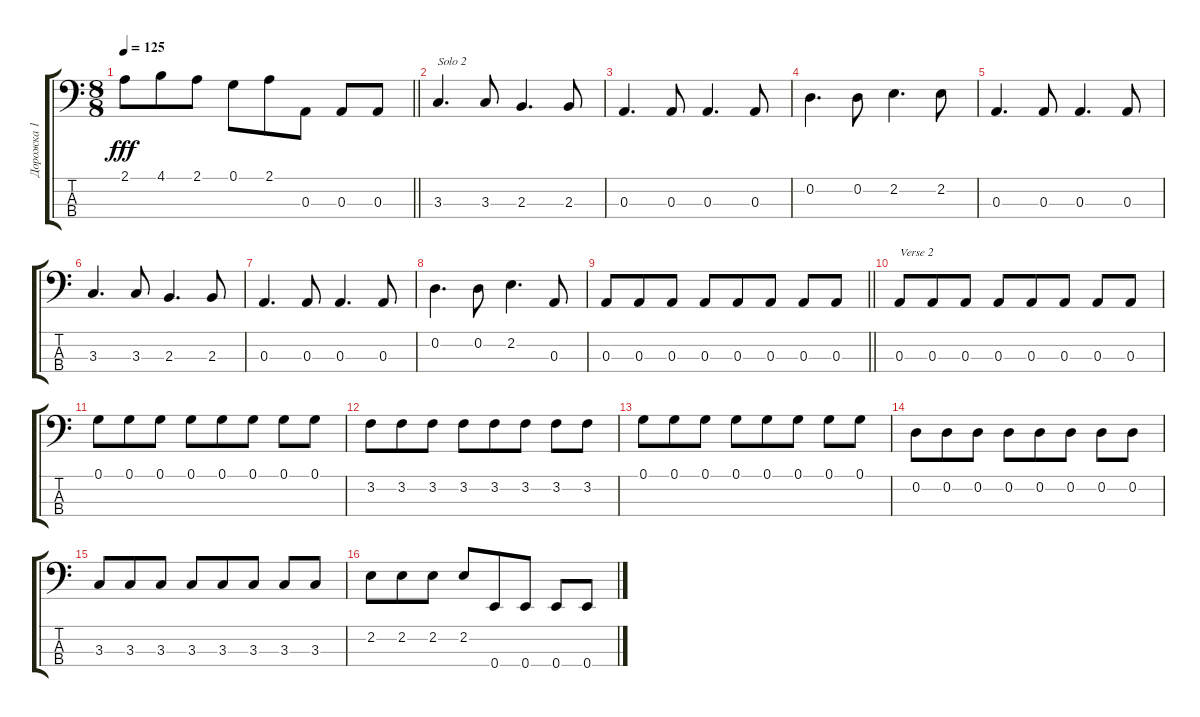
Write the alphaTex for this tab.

\track ("Дорожка 1" "Дорожка 1") {instrument acousticguitarsteel}
\staff {score tabs}
\tuning (G2 D2 A1 E1) {hide}
\ts (8 8)
\tempo 125
\clef f4
\barLineRight lightlight
\ks c
2.1.8{dy fff} 4.1.8 2.1.8 0.1.8 2.1.8 0.3.8 0.3.8 0.3.8 |
3.3.4{d txt "Solo 2"} 3.3.8 2.3.4{d} 2.3.8 |
0.3.4{d} 0.3.8 0.3.4{d} 0.3.8 |
0.2.4{d} 0.2.8 2.2.4{d} 2.2.8 |
0.3.4{d} 0.3.8 0.3.4{d} 0.3.8 |
3.3.4{d} 3.3.8 2.3.4{d} 2.3.8 |
0.3.4{d} 0.3.8 0.3.4{d} 0.3.8 |
0.2.4{d} 0.2.8 2.2.4{d} 0.3.8 |
\barLineRight lightlight
0.3.8 0.3.8 0.3.8 0.3.8 0.3.8 0.3.8 0.3.8 0.3.8 |
0.3.8{txt "Verse 2"} 0.3.8 0.3.8 0.3.8 0.3.8 0.3.8 0.3.8 0.3.8 |
0.1.8 0.1.8 0.1.8 0.1.8 0.1.8 0.1.8 0.1.8 0.1.8 |
3.2.8 3.2.8 3.2.8 3.2.8 3.2.8 3.2.8 3.2.8 3.2.8 |
0.1.8 0.1.8 0.1.8 0.1.8 0.1.8 0.1.8 0.1.8 0.1.8 |
0.2.8 0.2.8 0.2.8 0.2.8 0.2.8 0.2.8 0.2.8 0.2.8 |
3.3.8 3.3.8 3.3.8 3.3.8 3.3.8 3.3.8 3.3.8 3.3.8 |
2.2.8 2.2.8 2.2.8 2.2.8 0.4.8 0.4.8 0.4.8 0.4.8
